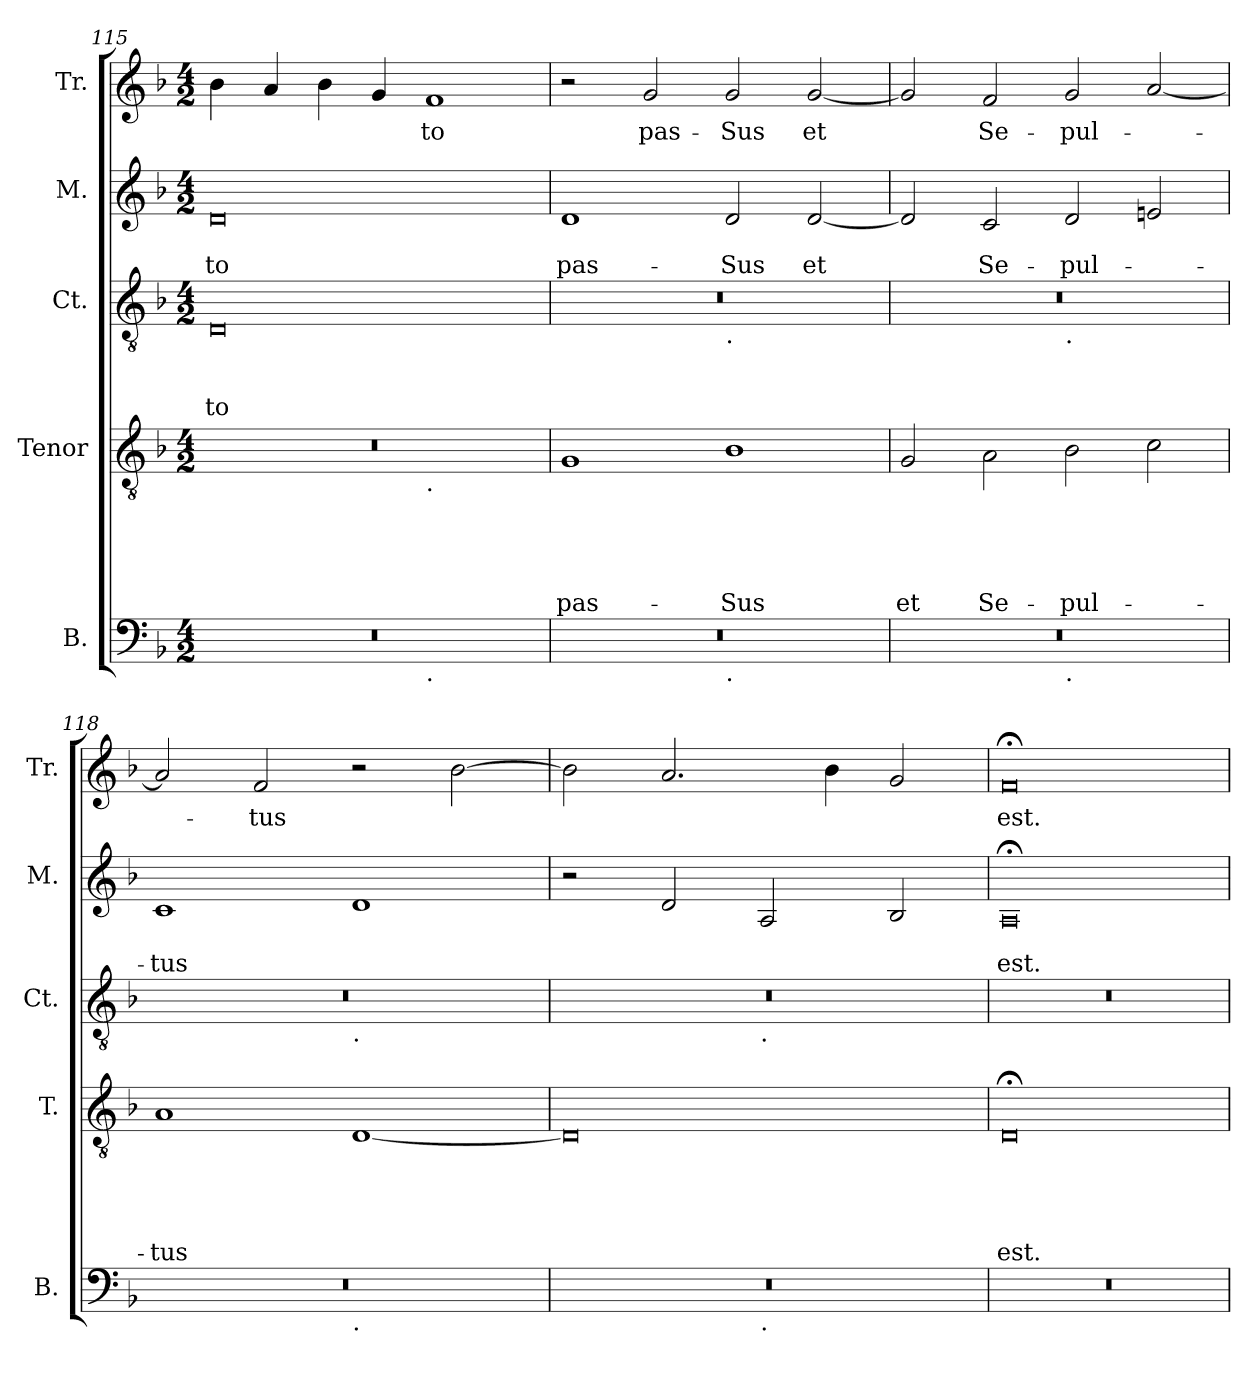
**kern	**kern	**text	**text	**text	**text	**text	**kern	**text	**text	**text	**kern	**text	**text	**kern	**text
*part5	*part4	*part4	*part4	*part4	*part4	*part4	*part3	*part3	*part3	*part3	*part2	*part2	*part2	*part1	*part1
*staff5	*staff4	*staff4	*staff4	*staff4	*staff4	*staff4	*staff3	*staff3	*staff3	*staff3	*staff2	*staff2	*staff2	*staff1	*staff1
*I"B.	*I"Tenor	*	*	*	*	*	*I"Ct.	*	*	*	*I"M.	*	*	*I"Tr.	*
*I'B.	*I'T.	*	*	*	*	*	*I'Ct.	*	*	*	*I'M.	*	*	*I'Tr.	*
!!LO:LB:g=z
*clefF4	*clefGv2	*	*	*	*	*	*clefGv2	*	*	*	*clefG2	*	*	*clefG2	*
*k[b-]	*k[b-]	*	*	*	*	*	*k[b-]	*	*	*	*k[b-]	*	*	*k[b-]	*
*F:	*F:	*	*	*	*	*	*F:	*	*	*	*F:	*	*	*F:	*
*M4/2	*M4/2	*	*	*	*	*	*M4/2	*	*	*	*M4/2	*	*	*M4/2	*
=115	=115	=115	=115	=115	=115	=115	=115	=115	=115	=115	=115	=115	=115	=115	=115
!	!	!	!	!	!	!	!	!	!	!LO:LY:b:rj	!	!	!LO:LY:b:rj	!	!
*^	*^	*	*	*	*	*	*	*	*	*	*	*	*	*	*
0r	1ryy	0r	1ryy	.	.	.	.	.	0D	.	.	-to	0d	.	-to	4b-\	.
.	.	.	.	.	.	.	.	.	.	.	.	.	.	.	.	4a/	.
.	.	.	.	.	.	.	.	.	.	.	.	.	.	.	.	4b-\	.
.	.	.	.	.	.	.	.	.	.	.	.	.	.	.	.	4g/	.
!	!	!	!LO:TX:b:t=.	!	!	!	!	!	!	!	!	!	!	!	!	!	!
!	!LO:TX:b:t=.	!	!	!	!	!	!	!	!	!	!	!	!	!	!	!	!
!	!	!	!	!	!	!	!	!	!	!	!	!	!	!	!	!	!LO:LY:b
.	1ryy	.	1ryy	.	.	.	.	.	.	.	.	.	.	.	.	1f	-to
=116	=116	=116	=116	=116	=116	=116	=116	=116	=116	=116	=116	=116	=116	=116	=116	=116	=116
!	!	!	!	!	!	!	!	!LO:LY:b	!	!	!	!	!	!	!LO:LY:b	!	!
*	*	*v	*v	*	*	*	*	*	*^	*	*	*	*	*	*	*	*
0r	1ryy	1G	.	.	.	.	pas-	0r	1ryy	.	.	.	1d	.	pas-	2r	.
!	!	!	!	!	!	!	!	!	!	!	!	!	!	!	!	!	!LO:LY:b
.	.	.	.	.	.	.	.	.	.	.	.	.	.	.	.	2g/	pas-
!	!	!	!	!	!	!	!	!	!LO:TX:b:t=.	!	!	!	!	!	!	!	!
!	!LO:TX:b:t=.	!	!	!	!	!	!	!	!	!	!	!	!	!	!	!	!
!	!	!	!	!	!	!	!LO:LY:b	!	!	!	!	!	!	!	!LO:LY:b	!	!LO:LY:b
.	1ryy	1B-	.	.	.	.	-Sus	.	1ryy	.	.	.	2d/	.	-Sus	2g/	-Sus
!	!	!	!	!	!	!	!	!	!	!	!	!	!	!	!LO:LY:b	!	!LO:LY:b
.	.	.	.	.	.	.	.	.	.	.	.	.	[<2d/	.	et	[<2g/	et
=117	=117	=117	=117	=117	=117	=117	=117	=117	=117	=117	=117	=117	=117	=117	=117	=117	=117
!	!	!	!	!	!	!	!LO:LY:b	!	!	!	!	!	!	!	!	!	!
0r	1ryy	2G/	.	.	.	.	et	0r	1ryy	.	.	.	2d/]	.	.	2g/]	.
!	!	!	!	!	!	!	!LO:LY:b	!	!	!	!	!	!	!	!LO:LY:b	!	!LO:LY:b
.	.	2A\	.	.	.	.	Se-	.	.	.	.	.	2c/	.	Se-	2f/	Se-
!	!	!	!	!	!	!	!	!	!LO:TX:b:t=.	!	!	!	!	!	!	!	!
!	!LO:TX:b:t=.	!	!	!	!	!	!	!	!	!	!	!	!	!	!	!	!
!	!	!	!	!	!	!	!LO:LY:b	!	!	!	!	!	!	!	!LO:LY:b	!	!LO:LY:b
.	1ryy	2B-\	.	.	.	.	-pul-	.	1ryy	.	.	.	2d/	.	-pul-	2g/	-pul-
.	.	2c\	.	.	.	.	.	.	.	.	.	.	2en/	.	.	[<2a/	.
=118	=118	=118	=118	=118	=118	=118	=118	=118	=118	=118	=118	=118	=118	=118	=118	=118	=118
!	!	!	!	!	!	!	!LO:LY:b	!	!	!	!	!	!	!	!LO:LY:b	!	!
0r	1ryy	1A	.	.	.	.	-tus	0r	1ryy	.	.	.	1c	.	-tus	2a/]	.
!	!	!	!	!	!	!	!	!	!	!	!	!	!	!	!	!	!LO:LY:b
.	.	.	.	.	.	.	.	.	.	.	.	.	.	.	.	2f/	-tus
!	!	!	!	!	!	!	!	!	!LO:TX:b:t=.	!	!	!	!	!	!	!	!
!	!LO:TX:b:t=.	!	!	!	!	!	!	!	!	!	!	!	!	!	!	!	!
.	1ryy	[<1D	.	.	.	.	.	.	1ryy	.	.	.	1d	.	.	2r	.
.	.	.	.	.	.	.	.	.	.	.	.	.	.	.	.	[>2b-\	.
=119	=119	=119	=119	=119	=119	=119	=119	=119	=119	=119	=119	=119	=119	=119	=119	=119	=119
0r	1ryy	0D]	.	.	.	.	.	0r	1ryy	.	.	.	2r	.	.	2b-\]	.
.	.	.	.	.	.	.	.	.	.	.	.	.	2d/	.	.	2.a/	.
!	!	!	!	!	!	!	!	!	!LO:TX:b:t=.	!	!	!	!	!	!	!	!
!	!LO:TX:b:t=.	!	!	!	!	!	!	!	!	!	!	!	!	!	!	!	!
.	1ryy	.	.	.	.	.	.	.	1ryy	.	.	.	2A/	.	.	.	.
.	.	.	.	.	.	.	.	.	.	.	.	.	.	.	.	4b-\	.
.	.	.	.	.	.	.	.	.	.	.	.	.	2B-/	.	.	2g/	.
=120	=120	=120	=120	=120	=120	=120	=120	=120	=120	=120	=120	=120	=120	=120	=120	=120	=120
!	!	!	!	!	!	!	!LO:LY:b	!	!	!	!	!	!	!	!LO:LY:b	!	!LO:LY:b
*v	*v	*	*	*	*	*	*	*v	*v	*	*	*	*	*	*	*	*
0r	0D;	.	.	.	.	est.	0r	.	.	.	0A;	.	est.	0f;	est.
=	=	=	=	=	=	=	=	=	=	=	=	=	=	=	=
*-	*-	*-	*-	*-	*-	*-	*-	*-	*-	*-	*-	*-	*-	*-	*-
